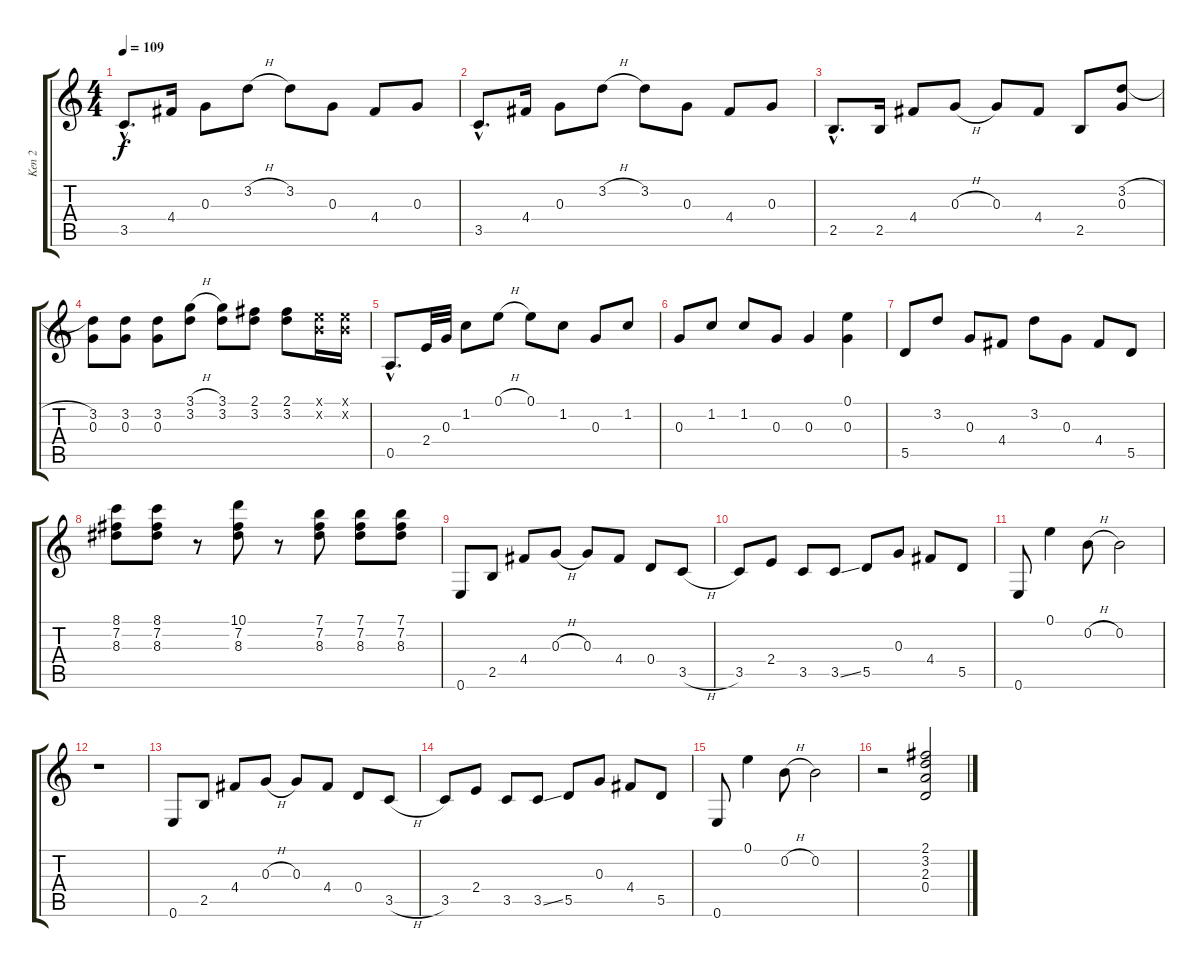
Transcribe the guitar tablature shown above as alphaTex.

\track ("Ken 2" "Ken 2") {instrument electricguitarclean}
\staff {score tabs}
\tuning (E4 B3 G3 D3 A2 E2) {hide}
\ts (4 4)
\tempo 109
\clef g2
\ks c
3.5{hac}.8{d dy f} 4.4.16 0.3.8 3.2{h}.8 3.2.8 0.3.8 4.4.8 0.3.8 |
3.5{hac}.8{d} 4.4.16 0.3.8 3.2{h}.8 3.2.8 0.3.8 4.4.8 0.3.8 |
2.5{hac}.8{d} 2.5.16 4.4.8 0.3{h}.8 0.3.8 4.4.8 2.5.8 (3.2{h} 0.3).8 |
(3.2 0.3).8 (3.2 0.3).8 (3.2 0.3).8 (3.1{h} 3.2).8 (3.1 3.2).8 (2.1 3.2).8 (2.1 3.2).8 (0.1{x} 0.2{x}).16 (0.1{x} 0.2{x}).16 |
0.5{hac}.8{d} 2.4.32 0.3.32 1.2.8 0.1{h}.8 0.1.8 1.2.8 0.3.8 1.2.8 |
0.3.8 1.2.8 1.2.8 0.3.8 0.3.4 (0.1 0.3).4 |
5.5.8 3.2.8 0.3.8 4.4.8 3.2.8 0.3.8 4.4.8 5.5.8 |
(8.1 7.2 8.3).8 (8.1 7.2 8.3).8 r.8 (10.1 7.2 8.3).8 r.8 (7.1 7.2 8.3).8 (7.1 7.2 8.3).8 (7.1 7.2 8.3).8 |
0.6.8 2.5.8 4.4.8 0.3{h}.8 0.3.8 4.4.8 0.4.8 3.5{h}.8 |
3.5.8 2.4.8 3.5.8 3.5{ss}.8 5.5.8 0.3.8 4.4.8 5.5.8 |
0.6.8 0.1.4 0.2{h}.8 0.2.2 |
r.1 |
0.6.8 2.5.8 4.4.8 0.3{h}.8 0.3.8 4.4.8 0.4.8 3.5{h}.8 |
3.5.8 2.4.8 3.5.8 3.5{ss}.8 5.5.8 0.3.8 4.4.8 5.5.8 |
0.6.8 0.1.4 0.2{h}.8 0.2.2 |
r.2 (2.1 3.2 2.3 0.4).2
